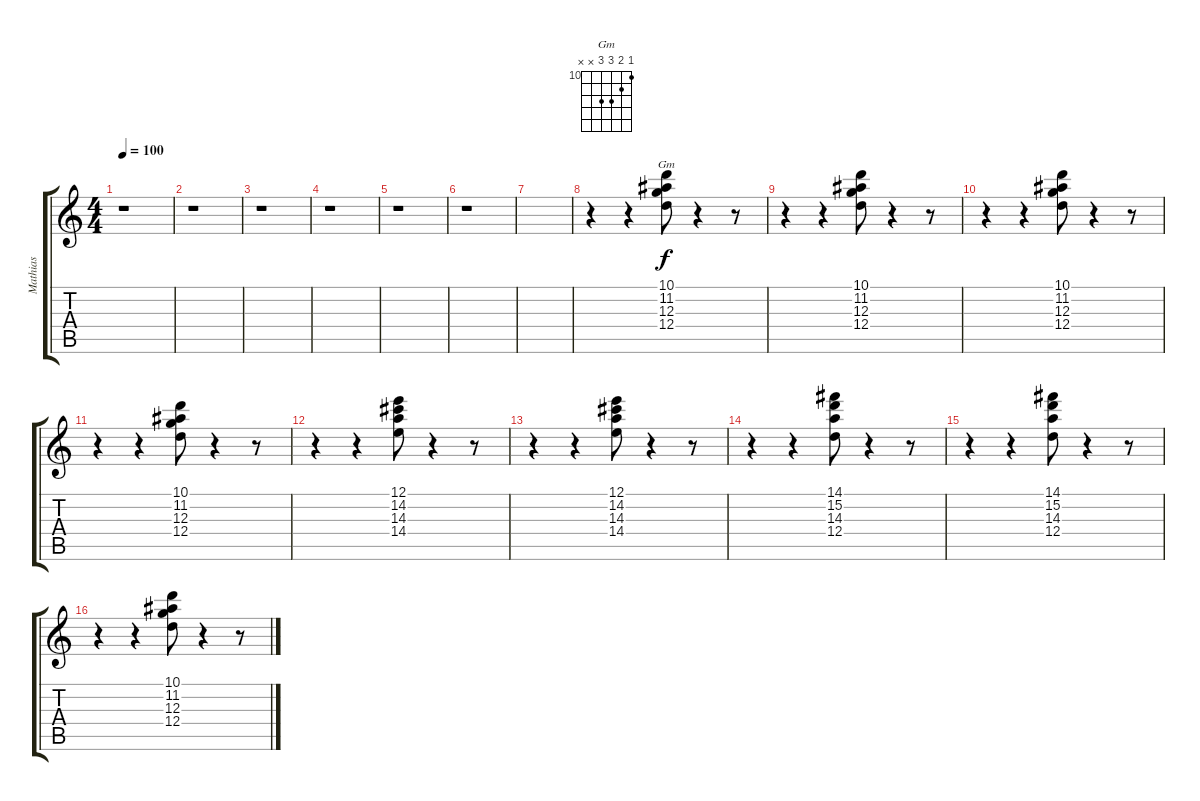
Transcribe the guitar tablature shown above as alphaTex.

\track ("Mathias" "Mathias") {instrument acousticguitarsteel}
\staff {score tabs}
\tuning (E4 B3 G3 D3 A2 E2) {hide}
\chord ("Gm" 10 11 12 12 x x) {firstfret 10}
\ts (4 4)
\tempo 100
\clef g2
\ks c
r.1{dy f} |
r.1 |
r.1 |
r.1 |
r.1 |
r.1 |
|
r.4 r.4 (10.1 11.2 12.3 12.4).8{ch "Gm"} r.4 r.8 |
r.4 r.4 (10.1 11.2 12.3 12.4).8 r.4 r.8 |
r.4 r.4 (10.1 11.2 12.3 12.4).8 r.4 r.8 |
r.4 r.4 (10.1 11.2 12.3 12.4).8 r.4 r.8 |
r.4 r.4 (12.1 14.2 14.3 14.4).8 r.4 r.8 |
r.4 r.4 (12.1 14.2 14.3 14.4).8 r.4 r.8 |
r.4 r.4 (14.1 15.2 14.3 12.4).8 r.4 r.8 |
r.4 r.4 (14.1 15.2 14.3 12.4).8 r.4 r.8 |
r.4 r.4 (10.1 11.2 12.3 12.4).8 r.4 r.8
